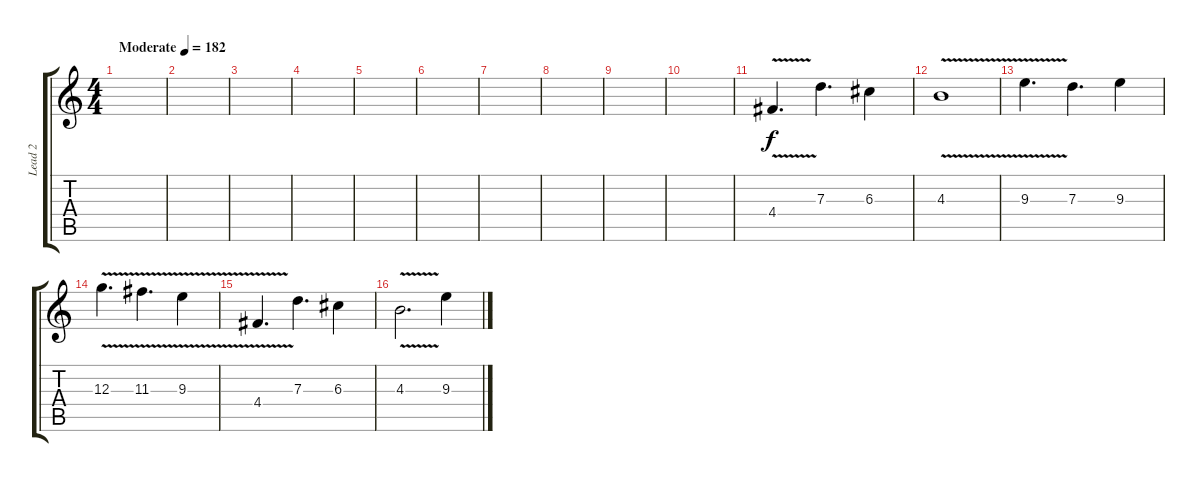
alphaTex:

\track ("Lead 2" "Lead 2") {instrument distortionguitar}
\staff {score tabs}
\tuning (E4 B3 G3 D3 A2 E2) {hide}
\ts (4 4)
\tempo (182 "Moderate")
\clef g2
\ks c
|
|
|
|
|
|
|
|
|
|
4.4{v}.4{d} 7.3.4{d} 6.3.4 |
4.3{v}.1 |
9.3{v}.4{d} 7.3.4{d} 9.3.4 |
12.3{v}.4{d} 11.3{v}.4{d} 9.3{v}.4 |
4.4{v}.4{d} 7.3.4{d} 6.3.4 |
4.3{v}.2{d} 9.3.4
